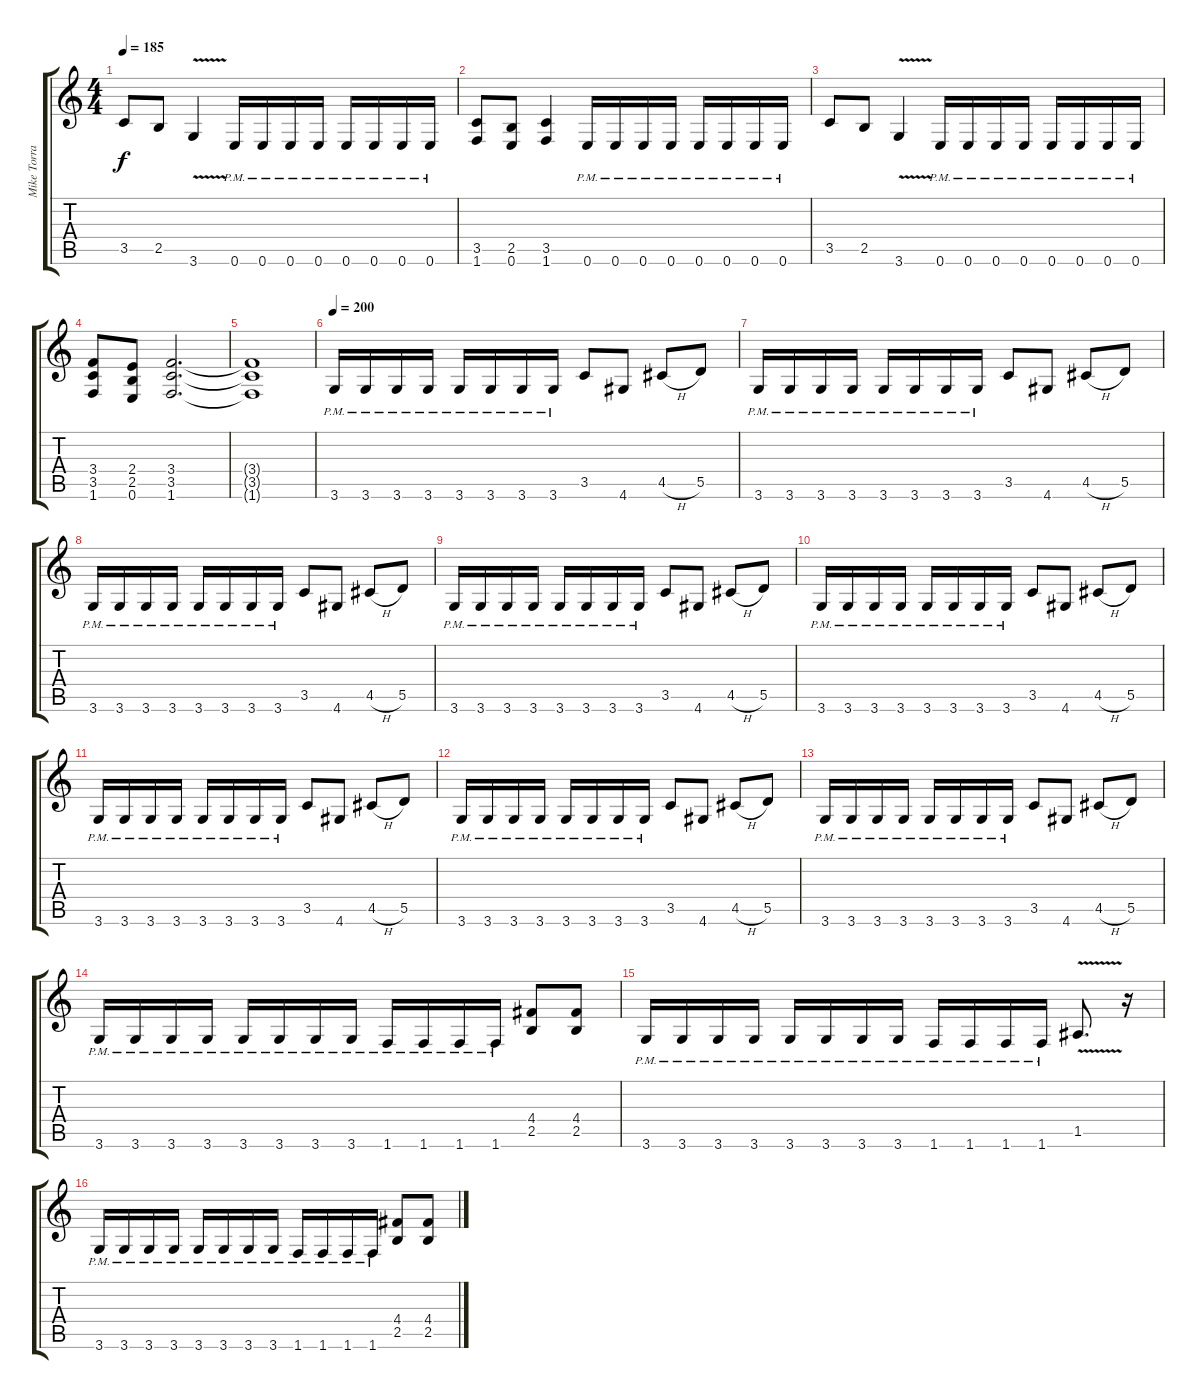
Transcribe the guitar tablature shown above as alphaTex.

\track ("Mike Torrao" "Mike Torra") {instrument distortionguitar}
\staff {score tabs}
\tuning (E4 B3 G3 D3 A2 E2) {hide}
\ts (4 4)
\tempo 185
\clef g2
\ks c
3.5.8{dy f} 2.5.8 3.6{v}.4 0.6{pm}.16 0.6{pm}.16 0.6{pm}.16 0.6{pm}.16 0.6{pm}.16 0.6{pm}.16 0.6{pm}.16 0.6{pm}.16 |
(3.5 1.6).8 (2.5 0.6).8 (3.5 1.6).4 0.6{pm}.16 0.6{pm}.16 0.6{pm}.16 0.6{pm}.16 0.6{pm}.16 0.6{pm}.16 0.6{pm}.16 0.6{pm}.16 |
3.5.8 2.5.8 3.6{v}.4 0.6{pm}.16 0.6{pm}.16 0.6{pm}.16 0.6{pm}.16 0.6{pm}.16 0.6{pm}.16 0.6{pm}.16 0.6{pm}.16 |
(3.4 3.5 1.6).8 (2.4 2.5 0.6).8 (3.4 3.5 1.6).2{d} |
(3.4{t} 3.5{t} 1.6{t}).1 |
\tempo 200
3.6{pm}.16 3.6{pm}.16 3.6{pm}.16 3.6{pm}.16 3.6{pm}.16 3.6{pm}.16 3.6{pm}.16 3.6{pm}.16 3.5.8 4.6.8 4.5{h}.8 5.5.8 |
3.6{pm}.16 3.6{pm}.16 3.6{pm}.16 3.6{pm}.16 3.6{pm}.16 3.6{pm}.16 3.6{pm}.16 3.6{pm}.16 3.5.8 4.6.8 4.5{h}.8 5.5.8 |
3.6{pm}.16 3.6{pm}.16 3.6{pm}.16 3.6{pm}.16 3.6{pm}.16 3.6{pm}.16 3.6{pm}.16 3.6{pm}.16 3.5.8 4.6.8 4.5{h}.8 5.5.8 |
3.6{pm}.16 3.6{pm}.16 3.6{pm}.16 3.6{pm}.16 3.6{pm}.16 3.6{pm}.16 3.6{pm}.16 3.6{pm}.16 3.5.8 4.6.8 4.5{h}.8 5.5.8 |
3.6{pm}.16 3.6{pm}.16 3.6{pm}.16 3.6{pm}.16 3.6{pm}.16 3.6{pm}.16 3.6{pm}.16 3.6{pm}.16 3.5.8 4.6.8 4.5{h}.8 5.5.8 |
3.6{pm}.16 3.6{pm}.16 3.6{pm}.16 3.6{pm}.16 3.6{pm}.16 3.6{pm}.16 3.6{pm}.16 3.6{pm}.16 3.5.8 4.6.8 4.5{h}.8 5.5.8 |
3.6{pm}.16 3.6{pm}.16 3.6{pm}.16 3.6{pm}.16 3.6{pm}.16 3.6{pm}.16 3.6{pm}.16 3.6{pm}.16 3.5.8 4.6.8 4.5{h}.8 5.5.8 |
3.6{pm}.16 3.6{pm}.16 3.6{pm}.16 3.6{pm}.16 3.6{pm}.16 3.6{pm}.16 3.6{pm}.16 3.6{pm}.16 3.5.8 4.6.8 4.5{h}.8 5.5.8 |
3.6{pm}.16 3.6{pm}.16 3.6{pm}.16 3.6{pm}.16 3.6{pm}.16 3.6{pm}.16 3.6{pm}.16 3.6{pm}.16 1.6{pm}.16 1.6{pm}.16 1.6{pm}.16 1.6{pm}.16 (4.4 2.5).8 (4.4 2.5).8 |
3.6{pm}.16 3.6{pm}.16 3.6{pm}.16 3.6{pm}.16 3.6{pm}.16 3.6{pm}.16 3.6{pm}.16 3.6{pm}.16 1.6{pm}.16 1.6{pm}.16 1.6{pm}.16 1.6{pm}.16 1.5{v}.8{d} r.16 |
3.6{pm}.16 3.6{pm}.16 3.6{pm}.16 3.6{pm}.16 3.6{pm}.16 3.6{pm}.16 3.6{pm}.16 3.6{pm}.16 1.6{pm}.16 1.6{pm}.16 1.6{pm}.16 1.6{pm}.16 (4.4 2.5).8 (4.4 2.5).8
